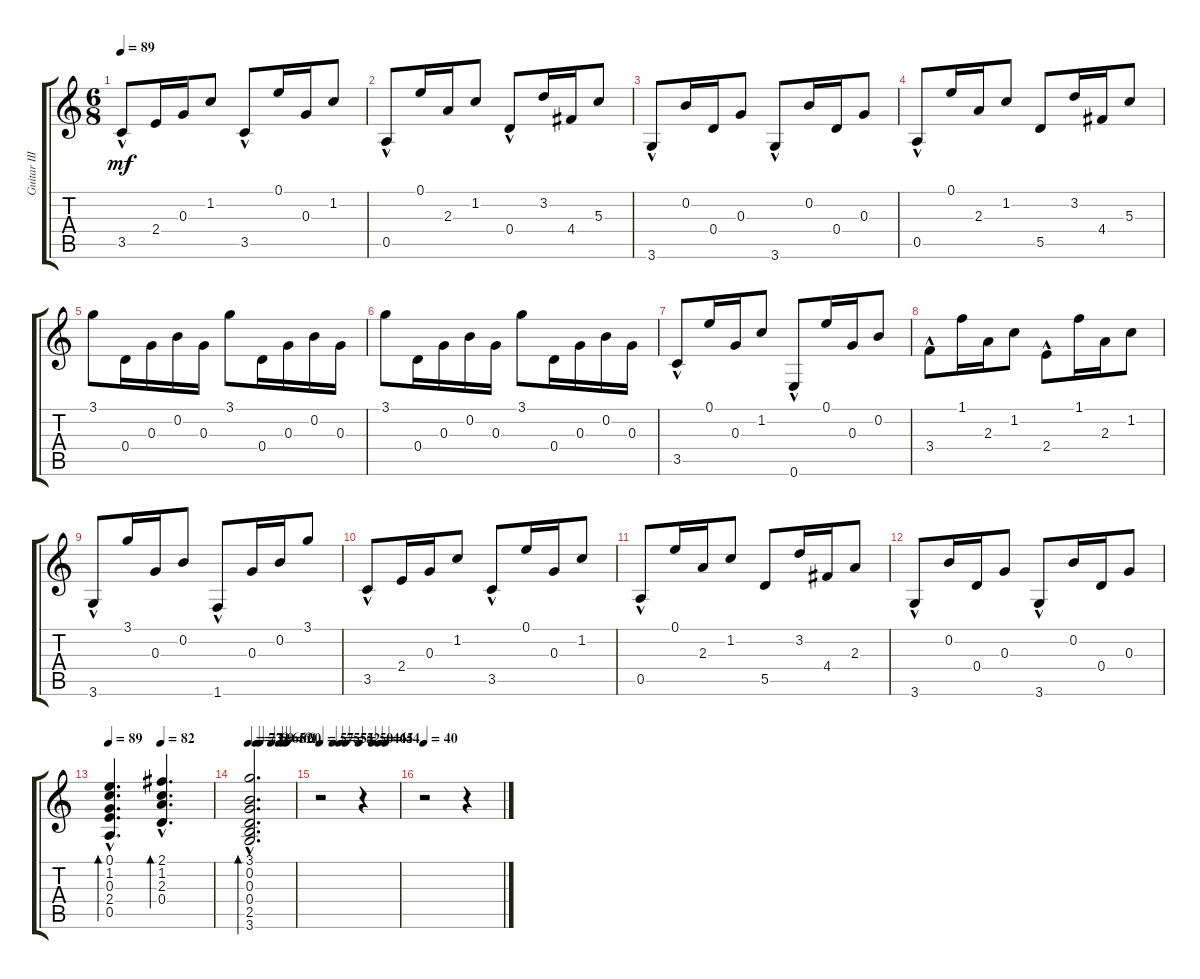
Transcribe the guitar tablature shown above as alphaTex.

\track ("Guitar III" "Guitar III") {instrument acousticguitarsteel}
\staff {score tabs}
\tuning (E4 B3 G3 D3 A2 E2) {hide}
\ts (6 8)
\tempo 89
\clef g2
\ks c
3.5{hac}.8{dy mf} 2.4.16 0.3.16 1.2.8 3.5{hac}.8 0.1.16 0.3.16 1.2.8 |
0.5{hac}.8 0.1.16 2.3.16 1.2.8 0.4{hac}.8 3.2.16 4.4.16 5.3.8 |
3.6{hac}.8 0.2.16 0.4.16 0.3.8 3.6{hac}.8 0.2.16 0.4.16 0.3.8 |
0.5{hac}.8 0.1.16 2.3.16 1.2.8 5.5.8 3.2.16 4.4.16 5.3.8 |
3.1.8 0.4.16 0.3.16 0.2.16 0.3.16 3.1.8 0.4.16 0.3.16 0.2.16 0.3.16 |
3.1.8 0.4.16 0.3.16 0.2.16 0.3.16 3.1.8 0.4.16 0.3.16 0.2.16 0.3.16 |
3.5{hac}.8 0.1.16 0.3.16 1.2.8 0.6{hac}.8 0.1.16 0.3.16 0.2.8 |
3.4{hac}.8 1.1.16 2.3.16 1.2.8 2.4{hac}.8 1.1.16 2.3.16 1.2.8 |
3.6{hac}.8 3.1.16 0.3.16 0.2.8 1.6{hac}.8 0.3.16 0.2.16 3.1.8 |
3.5{hac}.8 2.4.16 0.3.16 1.2.8 3.5{hac}.8 0.1.16 0.3.16 1.2.8 |
0.5{hac}.8 0.1.16 2.3.16 1.2.8 5.5.8 3.2.16 4.4.16 2.3.8 |
3.6{hac}.8 0.2.16 0.4.16 0.3.8 3.6{hac}.8 0.2.16 0.4.16 0.3.8 |
\tempo 89
\tempo (82 0.5)
(0.1{hac} 1.2{hac} 0.3{hac} 2.4{hac} 0.5{hac}).4{d bd 240} (2.1{hac} 1.2{hac} 2.3{hac} 0.4{hac}).4{d bd 240} |
\tempo 73
\tempo (71 0.16666666666666666)
\tempo (69 0.25)
\tempo (65 0.5)
\tempo (62 0.6666666666666666)
\tempo (61 0.75)
\tempo (60 0.8333333333333334)
(3.1{hac} 0.2{hac} 0.3{hac} 0.4{hac} 2.5{hac} 3.6{hac}).2{d bd 240} |
\tempo 57
\tempo (55 0.16666666666666666)
\tempo (54 0.25)
\tempo (52 0.3333333333333333)
\tempo (50 0.5)
\tempo (46 0.6666666666666666)
\tempo (45 0.75)
\tempo (44 0.8333333333333334)
r.2 r.4 |
\tempo 40
r.2 r.4
